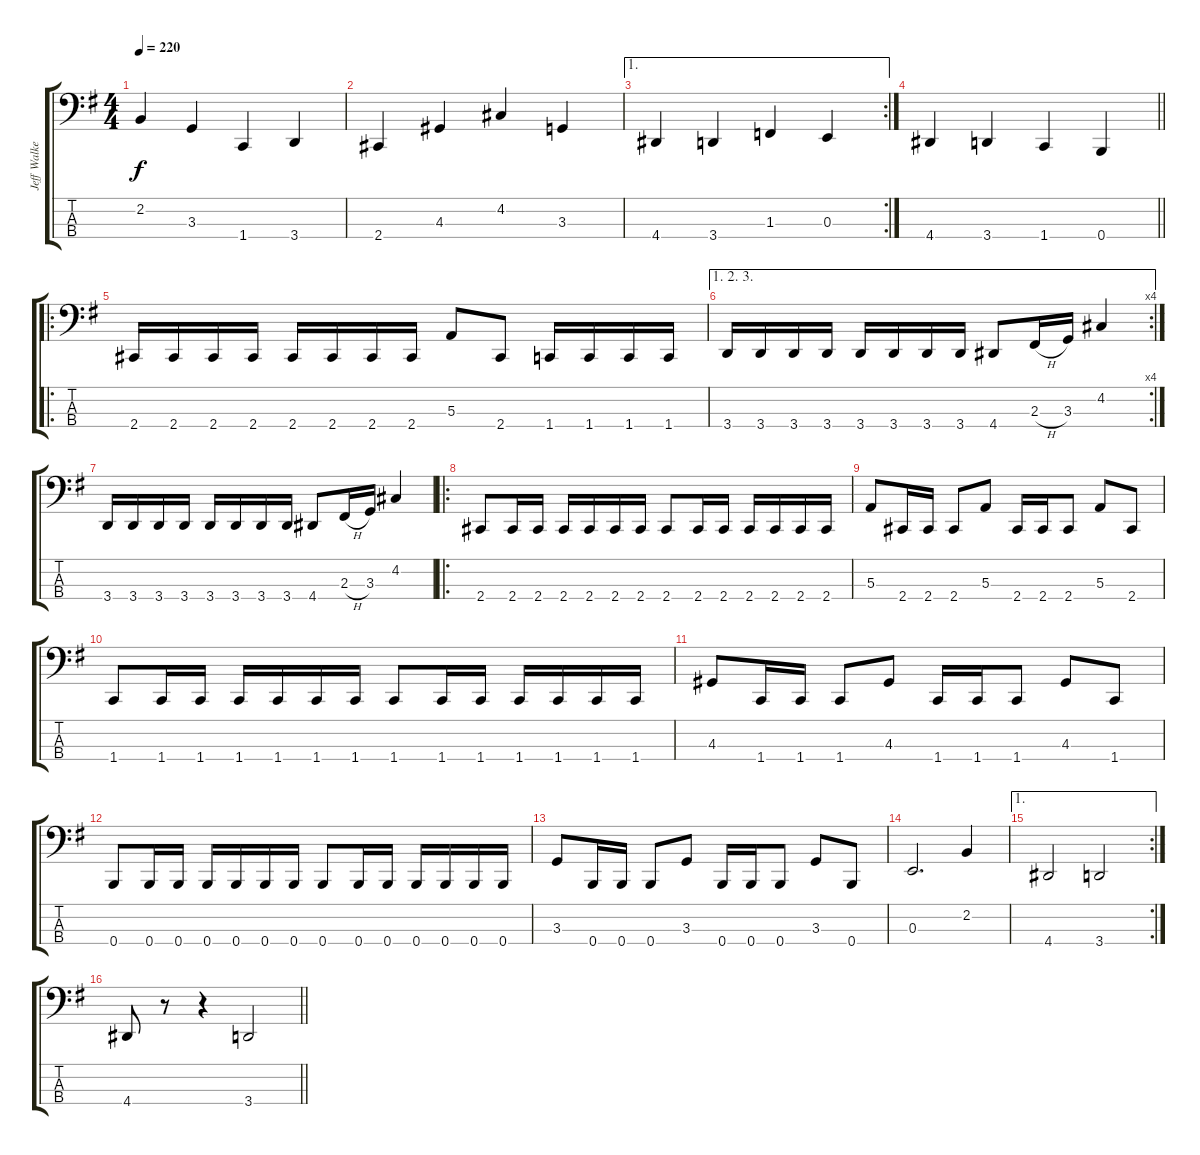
\track ("Jeff Walker" "Jeff Walke") {instrument electricbasspick}
\staff {score tabs}
\tuning (D2 A1 E1 B0) {hide}
\ts (4 4)
\tempo 220
\clef f4
\ks g
2.2.4{dy f} 3.3.4 1.4.4 3.4.4 |
2.4.4 4.3.4 4.2.4 3.3.4 |
\ae 1
\rc 2
4.4.4 3.4.4 1.3.4 0.3.4 |
\barLineRight lightlight
4.4.4 3.4.4 1.4.4 0.4.4 |
\ro
2.4.16 2.4.16 2.4.16 2.4.16 2.4.16 2.4.16 2.4.16 2.4.16 5.3.8 2.4.8 1.4.16 1.4.16 1.4.16 1.4.16 |
\ae (1 2 3)
\rc 4
3.4.16 3.4.16 3.4.16 3.4.16 3.4.16 3.4.16 3.4.16 3.4.16 4.4.8 2.3{h}.16 3.3.16 4.2.4 |
3.4.16 3.4.16 3.4.16 3.4.16 3.4.16 3.4.16 3.4.16 3.4.16 4.4.8 2.3{h}.16 3.3.16 4.2.4 |
\ro
2.4.8 2.4.16 2.4.16 2.4.16 2.4.16 2.4.16 2.4.16 2.4.8 2.4.16 2.4.16 2.4.16 2.4.16 2.4.16 2.4.16 |
5.3.8 2.4.16 2.4.16 2.4.8 5.3.8 2.4.16 2.4.16 2.4.8 5.3.8 2.4.8 |
1.4.8 1.4.16 1.4.16 1.4.16 1.4.16 1.4.16 1.4.16 1.4.8 1.4.16 1.4.16 1.4.16 1.4.16 1.4.16 1.4.16 |
4.3.8 1.4.16 1.4.16 1.4.8 4.3.8 1.4.16 1.4.16 1.4.8 4.3.8 1.4.8 |
0.4.8 0.4.16 0.4.16 0.4.16 0.4.16 0.4.16 0.4.16 0.4.8 0.4.16 0.4.16 0.4.16 0.4.16 0.4.16 0.4.16 |
3.3.8 0.4.16 0.4.16 0.4.8 3.3.8 0.4.16 0.4.16 0.4.8 3.3.8 0.4.8 |
0.3.2{d} 2.2.4 |
\ae 1
\rc 2
4.4.2 3.4.2 |
\barLineRight lightlight
4.4.8 r.8 r.4 3.4.2
